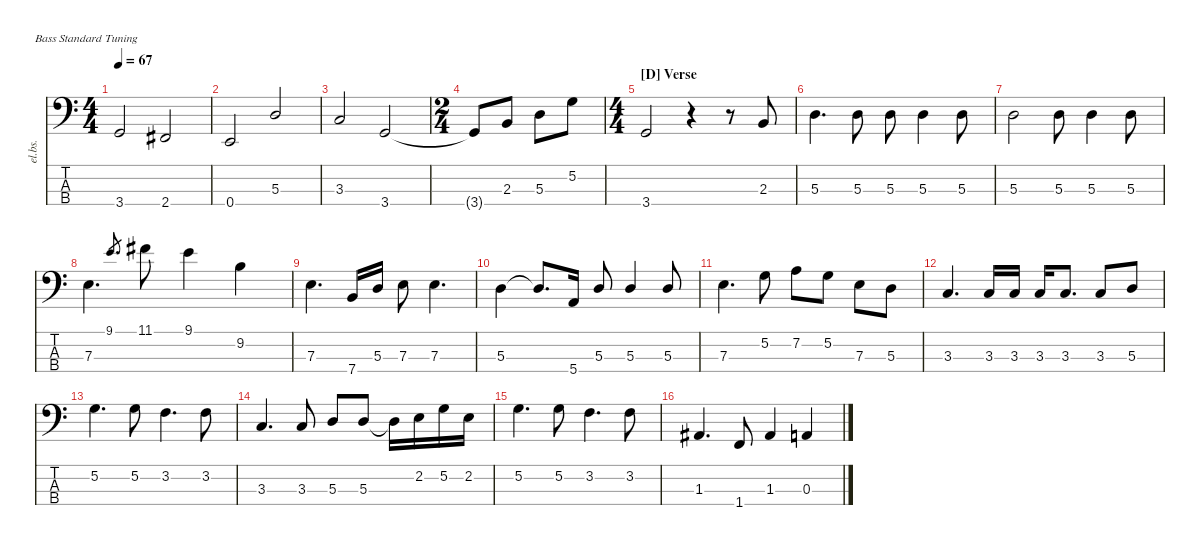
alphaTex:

\defaultSystemsLayout 4
\hideDynamics
\bracketExtendMode nobrackets
\otherSystemsTrackNameOrientation horizontal
\track ("Electric Bass" "el.bs.") {mute instrument electricbassfinger}
\staff {score tabs}
\tuning (G2 D2 A1 E1)
\ts (4 4)
\tempo 67
\clef f4
\ks c
3.4.2{dy mf beam Up} 2.4{acc #}.2{beam Up} |
0.4.2{beam Up} 5.3.2{beam Up} |
3.3.2{beam Up} 3.4.2{beam Up} |
\ts (2 4)
\beaming (8 2 2)
3.4{t}.8{beam Up} 2.3.8{beam Up} 5.3.8{beam Down} 5.2.8{beam Down} |
\ts (4 4)
\beaming (8 2 2 2 2)
\section ("D" "Verse")
3.4.2{beam Up} r.4{beam Up} r.8{beam Up} 2.3.8{beam Up} |
5.3.4{d beam Down} 5.3.8{beam Down} 5.3.8{beam Down} 5.3.4{beam Down} 5.3.8{beam Down} |
5.3.2{beam Down} 5.3.8{beam Down} 5.3.4{beam Down} 5.3.8{beam Down} |
7.3.4{d beam Down} 9.1.8{d gr beam Up} 11.1{acc #}.8{beam Down} 9.1.4{beam Down} 9.2.4{beam Down} |
7.3.4{d beam Down} 7.4.16{beam Up} 5.3.16{beam Up} 7.3.8{beam Down} 7.3.4{d beam Down} |
5.3.4{beam Down} 5.3{t}.8{d beam Up} 5.4.16{beam Up} 5.3.8{beam Up} 5.3.4{beam Up} 5.3.8{beam Up} |
7.3.4{d beam Down} 5.2.8{beam Down} 7.2.8{beam Down} 5.2.8{beam Down} 7.3.8{beam Down} 5.3.8{beam Down} |
3.3.4{d beam Up} 3.3.16{beam Up} 3.3.16{beam Up} 3.3.16{beam Up} 3.3.8{d beam Up} 3.3.8{beam Up} 5.3.8{beam Up} |
5.2.4{d beam Down} 5.2.8{beam Down} 3.2.4{d beam Down} 3.2.8{beam Down} |
3.3.4{d beam Up} 3.3.8{beam Up} 5.3.8{beam Up} 5.3.8{beam Up} 5.3{t}.16{beam Down} 2.2.16{beam Down} 5.2.16{beam Down} 2.2.16{beam Down} |
5.2.4{d beam Down} 5.2.8{beam Down} 3.2.4{d beam Down} 3.2.8{beam Down} |
1.3{acc #}.4{d beam Up} 1.4.8{beam Up} 1.3{acc #}.4{beam Up} 0.3.4{beam Up}
